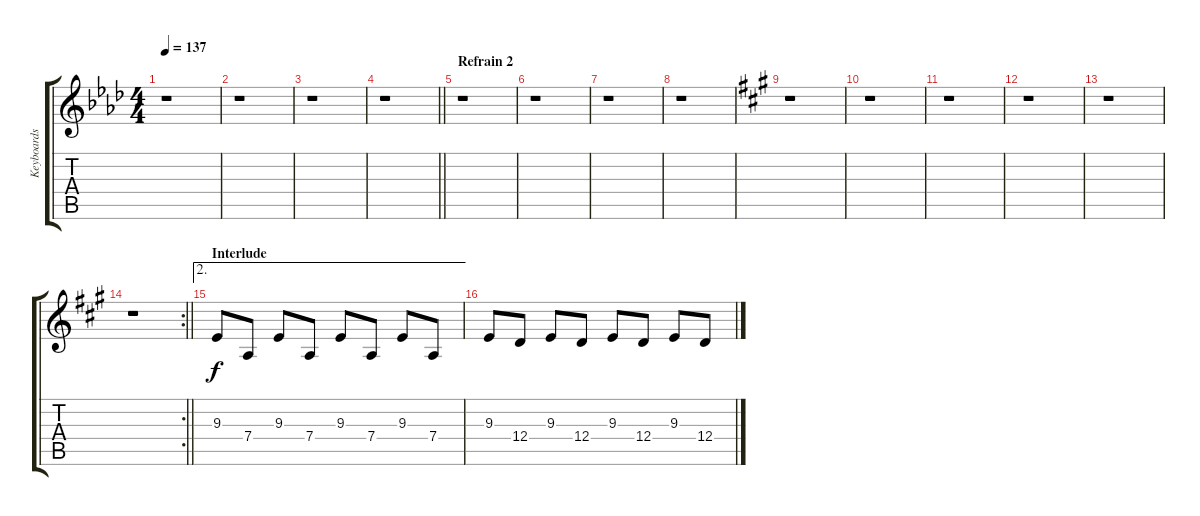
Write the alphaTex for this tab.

\track ("Keyboards" "Keyboards") {instrument synthstrings1}
\staff {score tabs}
\tuning (E4 B3 G3 D3 A2 E2) {hide}
\ts (4 4)
\tempo 137
\clef g2
\ks ab
r.1{dy f} |
r.1 |
r.1 |
\barLineRight lightlight
r.1 |
\section ("" "Refrain 2")
r.1 |
r.1 |
r.1 |
r.1 |
\ks a
r.1 |
r.1 |
r.1 |
r.1 |
r.1 |
\rc 2
\barLineRight lightlight
r.1 |
\ae 2
\section ("" "Interlude")
9.3.8{volume 13 instrument acousticgrandpiano} 7.4.8 9.3.8 7.4.8 9.3.8 7.4.8 9.3.8 7.4.8 |
9.3.8 12.4.8 9.3.8 12.4.8 9.3.8 12.4.8 9.3.8 12.4.8
